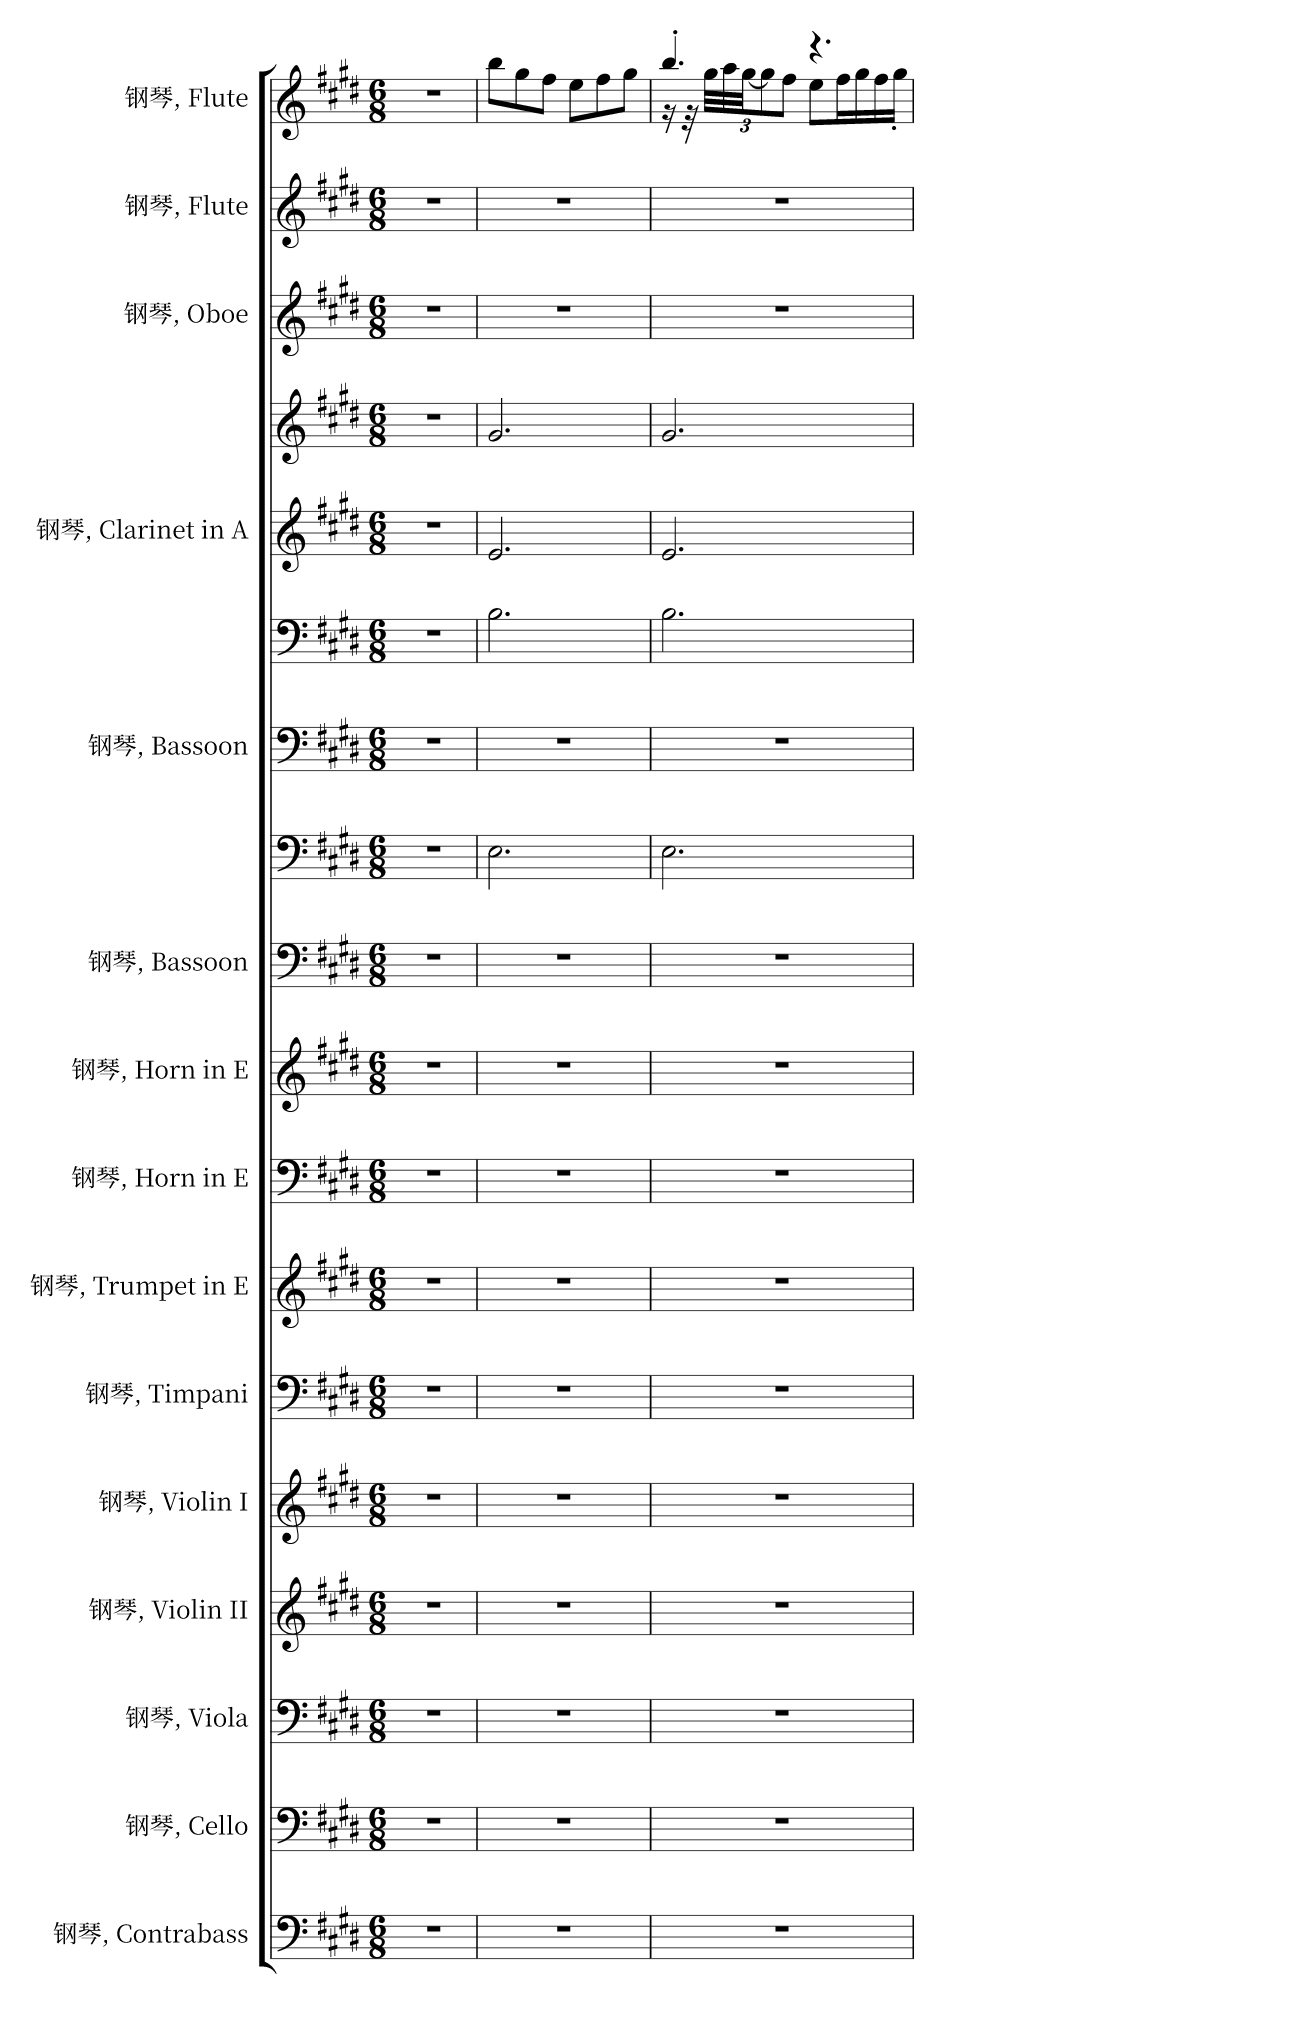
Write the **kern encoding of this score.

**kern	**kern	**kern	**kern	**kern	**kern	**kern	**kern	**kern	**kern	**kern	**kern	**kern	**kern	**kern	**kern	**kern	**kern
*part15	*part14	*part13	*part12	*part11	*part10	*part9	*part8	*part7	*part6	*part6	*part5	*part5	*part4	*part4	*part3	*part2	*part1
*staff18	*staff17	*staff16	*staff15	*staff14	*staff13	*staff12	*staff11	*staff10	*staff9	*staff8	*staff7	*staff6	*staff5	*staff4	*staff3	*staff2	*staff1
*I"钢琴, Contrabass	*I"钢琴, Cello	*I"钢琴, Viola	*I"钢琴, Violin II	*I"钢琴, Violin I	*I"钢琴, Timpani	*I"钢琴, Trumpet in E	*I"钢琴, Horn in E	*I"钢琴, Horn in E	*I"钢琴, Bassoon	*	*I"钢琴, Bassoon	*	*I"钢琴, Clarinet in A	*	*I"钢琴, Oboe	*I"钢琴, Flute	*I"钢琴, Flute
*clefF4	*clefF4	*clefF4	*clefG2	*clefG2	*clefF4	*clefG2	*clefF4	*clefG2	*clefF4	*clefF4	*clefF4	*clefF4	*clefG2	*clefG2	*clefG2	*clefG2	*clefG2
*k[f#c#g#d#]	*k[f#c#g#d#]	*k[f#c#g#d#]	*k[f#c#g#d#]	*k[f#c#g#d#]	*k[f#c#g#d#]	*k[f#c#g#d#]	*k[f#c#g#d#]	*k[f#c#g#d#]	*k[f#c#g#d#]	*k[f#c#g#d#]	*k[f#c#g#d#]	*k[f#c#g#d#]	*k[f#c#g#d#]	*k[f#c#g#d#]	*k[f#c#g#d#]	*k[f#c#g#d#]	*k[f#c#g#d#]
*M6/8	*M6/8	*M6/8	*M6/8	*M6/8	*M6/8	*M6/8	*M6/8	*M6/8	*M6/8	*M6/8	*M6/8	*M6/8	*M6/8	*M6/8	*M6/8	*M6/8	*M6/8
*MM67	*MM67	*MM67	*MM67	*MM67	*MM67	*MM67	*MM67	*MM67	*MM67	*MM67	*MM67	*MM67	*MM67	*MM67	*MM67	*MM67	*MM67
=1	=1	=1	=1	=1	=1	=1	=1	=1	=1	=1	=1	=1	=1	=1	=1	=1	=1
2.r	2.r	2.r	2.r	2.r	2.r	2.r	2.r	2.r	2.r	2.r	2.r	2.r	2.r	2.r	2.r	2.r	2.r
=2	=2	=2	=2	=2	=2	=2	=2	=2	=2	=2	=2	=2	=2	=2	=2	=2	=2
2.r	2.r	2.r	2.r	2.r	2.r	2.r	2.r	2.r	2.r	2.E\	2.r	2.B\	2.e/	2.g#/	2.r	2.r	8bb\L
.	.	.	.	.	.	.	.	.	.	.	.	.	.	.	.	.	8gg#\
.	.	.	.	.	.	.	.	.	.	.	.	.	.	.	.	.	8ff#\J
.	.	.	.	.	.	.	.	.	.	.	.	.	.	.	.	.	8ee\L
.	.	.	.	.	.	.	.	.	.	.	.	.	.	.	.	.	8ff#\
.	.	.	.	.	.	.	.	.	.	.	.	.	.	.	.	.	8gg#\J
=3	=3	=3	=3	=3	=3	=3	=3	=3	=3	=3	=3	=3	=3	=3	=3	=3	=3
*	*	*	*	*	*	*	*	*	*	*	*	*	*	*	*	*	*^
2.r	2.r	2.r	2.r	2.r	2.r	2.r	2.r	2.r	2.r	2.E\	2.r	2.B\	2.e/	2.g#/	2.r	2.r	4.bb'/	16r
.	.	.	.	.	.	.	.	.	.	.	.	.	.	.	.	.	.	32r
.	.	.	.	.	.	.	.	.	.	.	.	.	.	.	.	.	.	32gg#\LLL
*	*	*	*	*	*	*	*	*	*	*	*	*	*	*	*	*	*	*Xbrackettup
.	.	.	.	.	.	.	.	.	.	.	.	.	.	.	.	.	.	48aa\
.	.	.	.	.	.	.	.	.	.	.	.	.	.	.	.	.	.	[48gg#\JJ
.	.	.	.	.	.	.	.	.	.	.	.	.	.	.	.	.	.	12gg#\]
.	.	.	.	.	.	.	.	.	.	.	.	.	.	.	.	.	.	8ff#\J
.	.	.	.	.	.	.	.	.	.	.	.	.	.	.	.	.	4.r	8ee\L
.	.	.	.	.	.	.	.	.	.	.	.	.	.	.	.	.	.	16ff#\L
.	.	.	.	.	.	.	.	.	.	.	.	.	.	.	.	.	.	16gg#\
.	.	.	.	.	.	.	.	.	.	.	.	.	.	.	.	.	.	16ff#\
.	.	.	.	.	.	.	.	.	.	.	.	.	.	.	.	.	.	16gg#'\JJ
*	*	*	*	*	*	*	*	*	*	*	*	*	*	*	*	*	*v	*v
=	=	=	=	=	=	=	=	=	=	=	=	=	=	=	=	=	=
*-	*-	*-	*-	*-	*-	*-	*-	*-	*-	*-	*-	*-	*-	*-	*-	*-	*-
